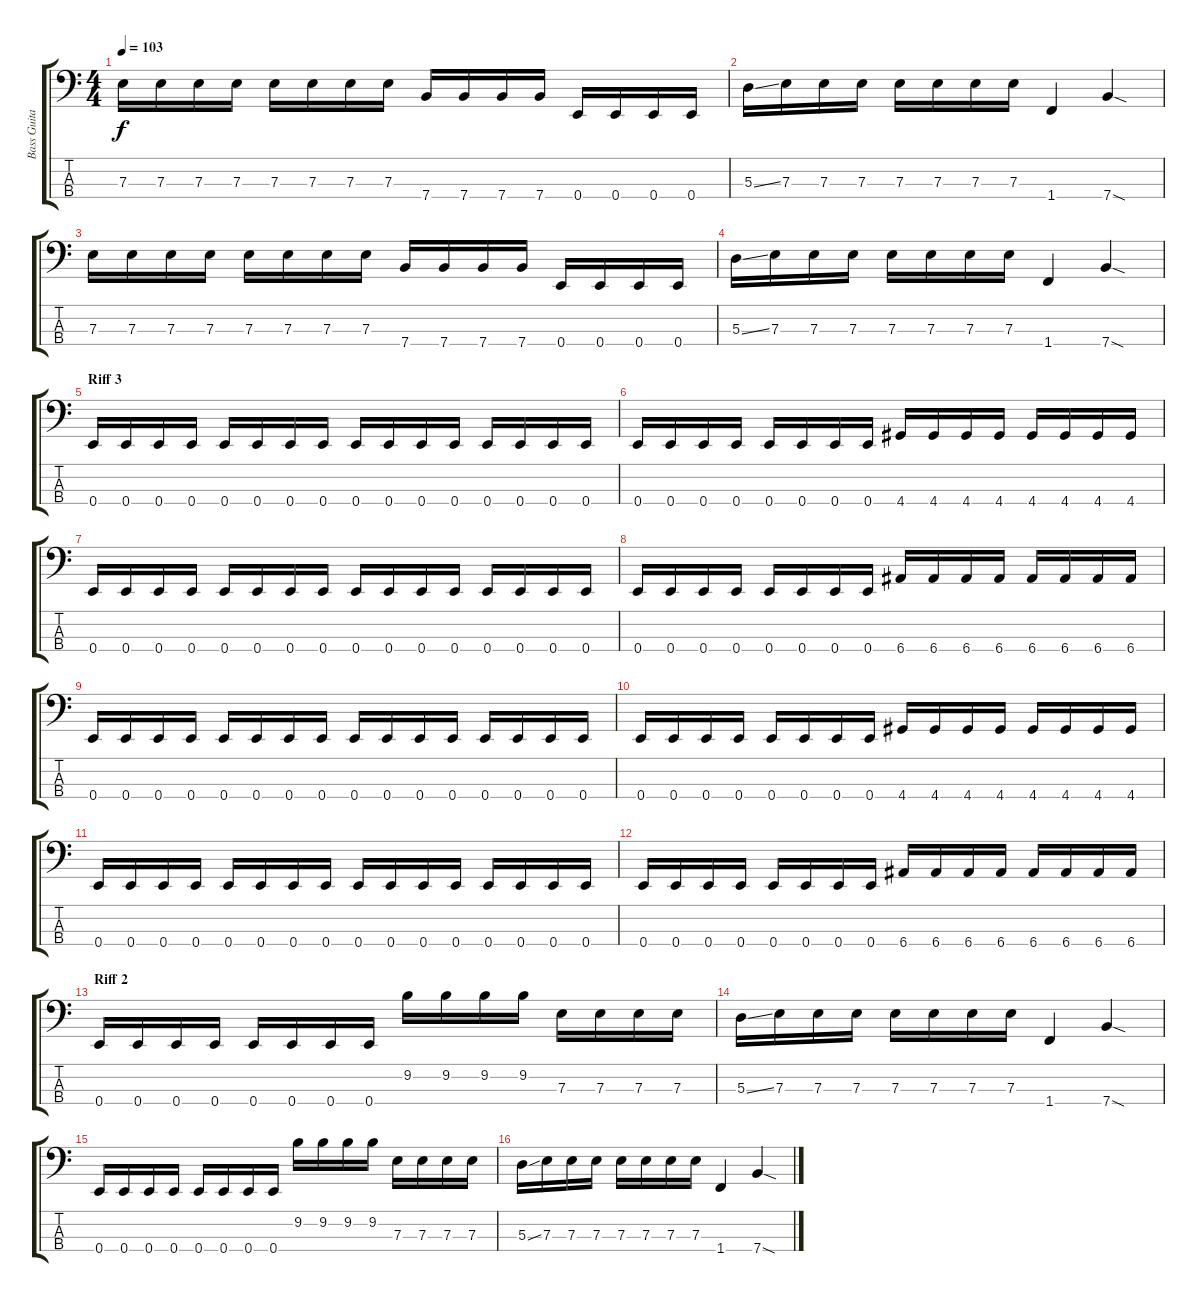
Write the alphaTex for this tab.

\track ("Bass Guitar" "Bass Guita") {instrument electricbasspick}
\staff {score tabs}
\tuning (G2 D2 A1 E1) {hide}
\ts (4 4)
\tempo 103
\clef f4
\ks c
7.3.16{dy f} 7.3.16 7.3.16 7.3.16 7.3.16 7.3.16 7.3.16 7.3.16 7.4.16 7.4.16 7.4.16 7.4.16 0.4.16 0.4.16 0.4.16 0.4.16 |
5.3{ss}.16 7.3.16 7.3.16 7.3.16 7.3.16 7.3.16 7.3.16 7.3.16 1.4.4 7.4{sod}.4 |
7.3.16 7.3.16 7.3.16 7.3.16 7.3.16 7.3.16 7.3.16 7.3.16 7.4.16 7.4.16 7.4.16 7.4.16 0.4.16 0.4.16 0.4.16 0.4.16 |
5.3{ss}.16 7.3.16 7.3.16 7.3.16 7.3.16 7.3.16 7.3.16 7.3.16 1.4.4 7.4{sod}.4 |
\section ("" "Riff 3")
0.4.16 0.4.16 0.4.16 0.4.16 0.4.16 0.4.16 0.4.16 0.4.16 0.4.16 0.4.16 0.4.16 0.4.16 0.4.16 0.4.16 0.4.16 0.4.16 |
0.4.16 0.4.16 0.4.16 0.4.16 0.4.16 0.4.16 0.4.16 0.4.16 4.4.16 4.4.16 4.4.16 4.4.16 4.4.16 4.4.16 4.4.16 4.4.16 |
0.4.16 0.4.16 0.4.16 0.4.16 0.4.16 0.4.16 0.4.16 0.4.16 0.4.16 0.4.16 0.4.16 0.4.16 0.4.16 0.4.16 0.4.16 0.4.16 |
0.4.16 0.4.16 0.4.16 0.4.16 0.4.16 0.4.16 0.4.16 0.4.16 6.4.16 6.4.16 6.4.16 6.4.16 6.4.16 6.4.16 6.4.16 6.4.16 |
0.4.16 0.4.16 0.4.16 0.4.16 0.4.16 0.4.16 0.4.16 0.4.16 0.4.16 0.4.16 0.4.16 0.4.16 0.4.16 0.4.16 0.4.16 0.4.16 |
0.4.16 0.4.16 0.4.16 0.4.16 0.4.16 0.4.16 0.4.16 0.4.16 4.4.16 4.4.16 4.4.16 4.4.16 4.4.16 4.4.16 4.4.16 4.4.16 |
0.4.16 0.4.16 0.4.16 0.4.16 0.4.16 0.4.16 0.4.16 0.4.16 0.4.16 0.4.16 0.4.16 0.4.16 0.4.16 0.4.16 0.4.16 0.4.16 |
0.4.16 0.4.16 0.4.16 0.4.16 0.4.16 0.4.16 0.4.16 0.4.16 6.4.16 6.4.16 6.4.16 6.4.16 6.4.16 6.4.16 6.4.16 6.4.16 |
\section ("" "Riff 2")
0.4.16 0.4.16 0.4.16 0.4.16 0.4.16 0.4.16 0.4.16 0.4.16 9.2.16 9.2.16 9.2.16 9.2.16 7.3.16 7.3.16 7.3.16 7.3.16 |
5.3{ss}.16 7.3.16 7.3.16 7.3.16 7.3.16 7.3.16 7.3.16 7.3.16 1.4.4 7.4{sod}.4 |
0.4.16 0.4.16 0.4.16 0.4.16 0.4.16 0.4.16 0.4.16 0.4.16 9.2.16 9.2.16 9.2.16 9.2.16 7.3.16 7.3.16 7.3.16 7.3.16 |
5.3{ss}.16 7.3.16 7.3.16 7.3.16 7.3.16 7.3.16 7.3.16 7.3.16 1.4.4 7.4{sod}.4
